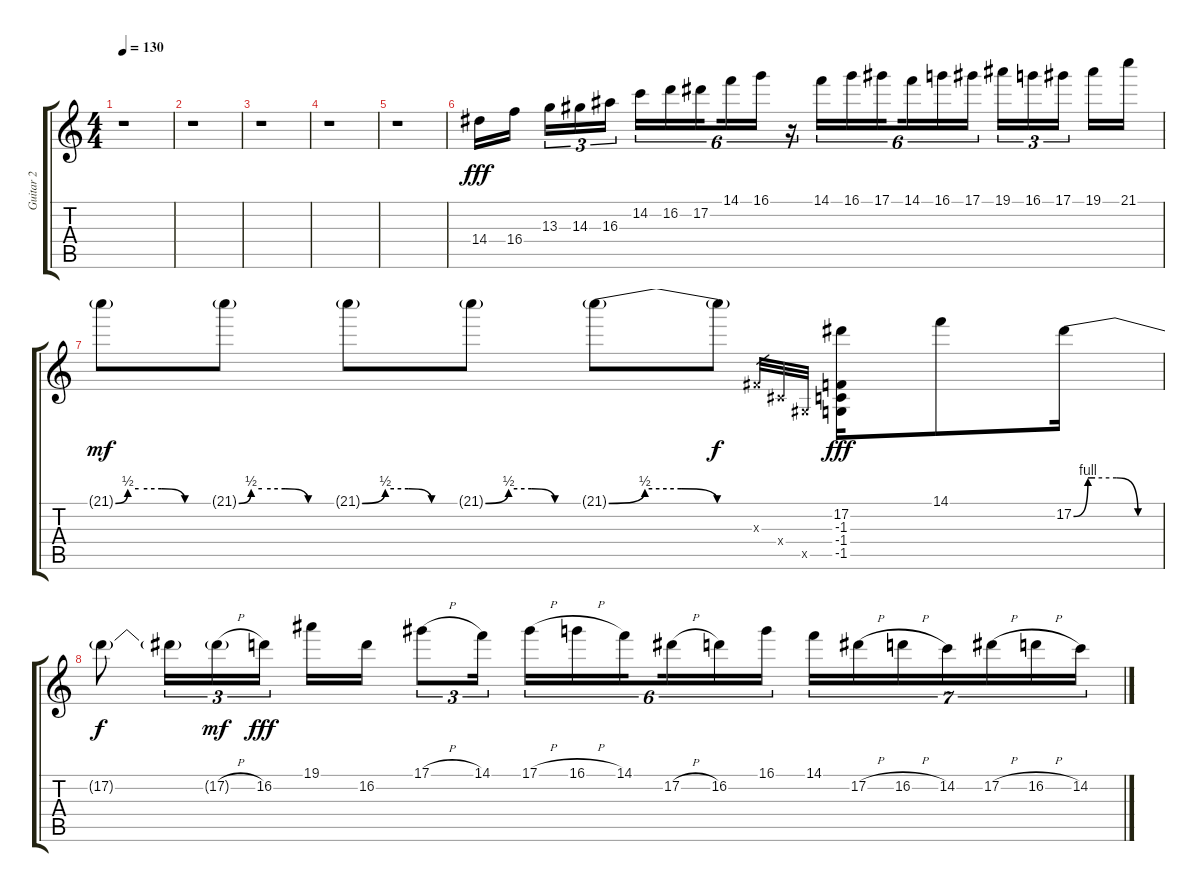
\track ("Guitar 2" "Guitar 2") {instrument overdrivenguitar}
\staff {score tabs}
\tuning (Eb4 Bb3 Gb3 Db3 Ab2 Eb2) {hide}
\ts (4 4)
\tempo 130
\clef g2
\ks c
r.1{dy mf} |
r.1 |
r.1 |
r.1 |
r.1 |
14.4.16{dy fff} 16.4.16{beam splitsecondary} 13.3.16{tu (3 2)} 14.3.16{tu (3 2)} 16.3.16{tu (3 2)} 14.2.16{tu (6 4)} 16.2.16{tu (6 4)} 17.2.16{tu (6 4) beam splitsecondary} 14.1.16{tu (6 4)} 16.1.16{tu (6 4)} r.16{tu (6 4)} 14.1.16{tu (6 4)} 16.1.16{tu (6 4)} 17.1.16{tu (6 4) beam splitsecondary} 14.1.16{tu (6 4)} 16.1.16{tu (6 4)} 17.1.16{tu (6 4)} 19.1.16{tu (3 2)} 16.1.16{tu (3 2)} 17.1.16{tu (3 2) beam splitsecondary} 19.1.16 21.1.16 |
21.1{be (custom 0 0 8 2 15 2 30 2 45 0 60 0) g}.8{dy mf} 21.1{be (custom 0 0 8 2 15 2 30 2 45 0 60 0) g}.8 21.1{be (custom 0 0 15 2 30 2 45 0 60 0) g}.8 21.1{be (custom 0 0 15 2 30 2 45 0 60 0) g}.8 21.1{be (custom 0 0 15 2 30 2 45 0 60 0) g}.8 21.1{t}.8{dy f} 0.3{x}.32{gr} 0.4{x}.32{gr} 0.5{x}.32{gr} (17.2 -1.3 -1.4 -1.5).16{dy fff} 14.1.8 17.2{be (custom 0 0 10 4 15 4 30 4 45 0 60 0)}.16 |
17.2{t}.8{dy f} 17.2{t}.16{tu (3 2)} 17.2{h g}.16{tu (3 2) dy mf} 16.2.16{tu (3 2) dy fff} 19.1.16 16.2.16 17.1{h}.8{tu (3 2)} 14.1.16{tu (3 2)} 17.1{h}.16{tu (6 4)} 16.1{h}.16{tu (6 4)} 14.1.16{tu (6 4) beam splitsecondary} 17.2{h}.16{tu (6 4)} 16.2.16{tu (6 4)} 16.1.16{tu (6 4)} 14.1.16{tu (7 4)} 17.2{h}.16{tu (7 4)} 16.2{h}.16{tu (7 4)} 14.2.16{tu (7 4)} 17.2{h}.16{tu (7 4)} 16.2{h}.16{tu (7 4)} 14.2.16{tu (7 4)}
